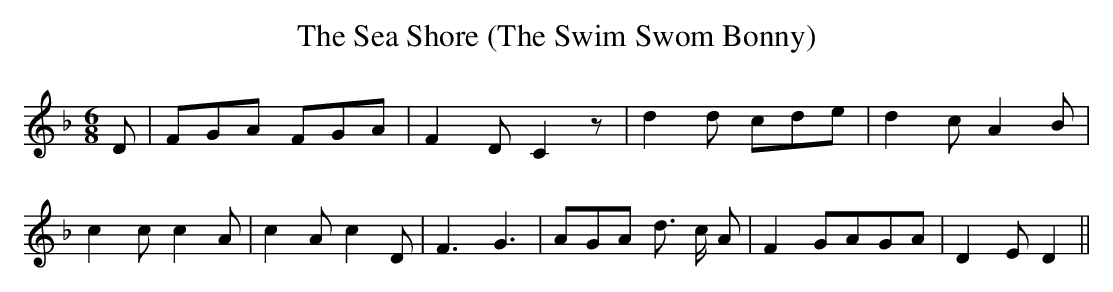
X:1
T:The Sea Shore (The Swim Swom Bonny)
M:6/8
L:1/8
K:F
 D| FGA FGA| F2 D C2 z| d2 d cde| d2- c- A2 B| c2 c c2 A| c2 A c2 D|\
 F3 G3| AGA d3/2 c/2 A| F2 GA-G-A| D2 E D2||
